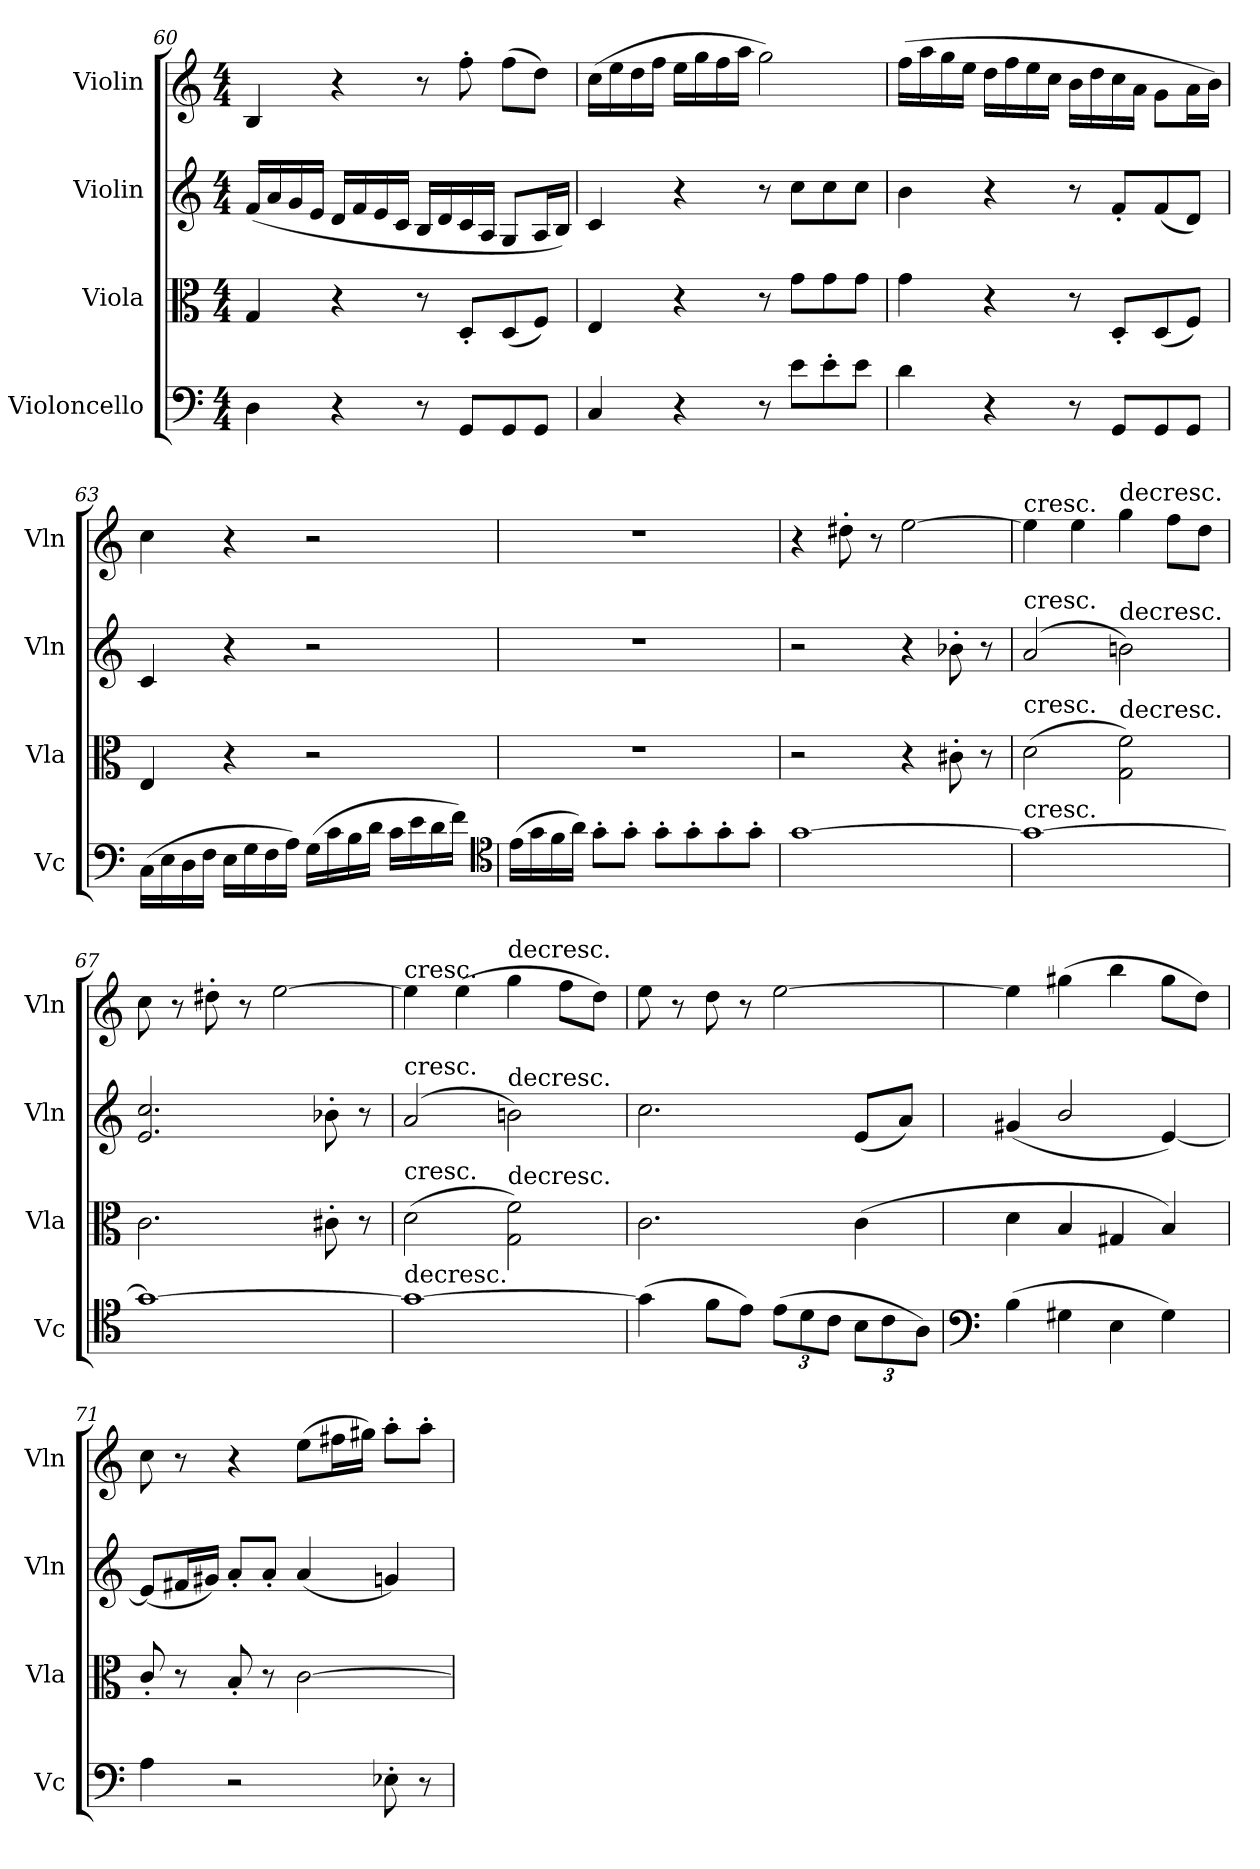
**kern	**kern	**kern	**kern
*part4	*part3	*part2	*part1
*staff4	*staff3	*staff2	*staff1
*I"Violoncello	*I"Viola	*I"Violin	*I"Violin
*I'Vc	*I'Vla	*I'Vln	*I'Vln
*clefF4	*clefC3	*clefG2	*clefG2
*k[]	*k[]	*k[]	*k[]
*C:	*C:	*C:	*C:
*M4/4	*M4/4	*M4/4	*M4/4
=60	=60	=60	=60
4D\	4G/	(16f/LL	4B/
.	.	16a/	.
.	.	16g/	.
.	.	16e/JJ	.
4r	4r	16d/LL	4r
.	.	16f/	.
.	.	16e/	.
.	.	16c/JJ	.
8r	8r	16B/LL	8r
.	.	16d/	.
8GG/L	8D'/L	16c/	8ff'\
.	.	16A/JJ	.
8GG/	(8D/	8G/L	(8ff\L
8GG/J	8F/J)	16A/L	8dd\J)
.	.	16B/JJ)	.
=61	=61	=61	=61
4C/	4E/	4c/	(16cc\LL
.	.	.	16ee\
.	.	.	16dd\
.	.	.	16ff\JJ
4r	4r	4r	16ee\LL
.	.	.	16gg\
.	.	.	16ff\
.	.	.	16aa\JJ
8r	8r	8r	2gg\)
8e\L	8g\L	8cc\L	.
8e'\	8g\	8cc\	.
8e\J	8g\J	8cc\J	.
=62	=62	=62	=62
4d\	4g\	4b\	(16ff\LL
.	.	.	16aa\
.	.	.	16gg\
.	.	.	16ee\JJ
4r	4r	4r	16dd\LL
.	.	.	16ff\
.	.	.	16ee\
.	.	.	16cc\JJ
8r	8r	8r	16b\LL
.	.	.	16dd\
8GG/L	8D'/L	8f'/L	16cc\
.	.	.	16a\JJ
8GG/	(8D/	(8f/	8g\L
8GG/J	8F/J)	8d/J)	16a\L
.	.	.	16b\JJ)
=63	=63	=63	=63
(16C\LL	4E/	4c/	4cc\
16E\	.	.	.
16D\	.	.	.
16F\JJ	.	.	.
16E\LL	4r	4r	4r
16G\	.	.	.
16F\	.	.	.
16A\JJ)	.	.	.
(16G\LL	2r	2r	2r
16c\	.	.	.
16B\	.	.	.
16d\JJ	.	.	.
16c\LL	.	.	.
16e\	.	.	.
16d\	.	.	.
16f\JJ)	.	.	.
*clefC4	*	*	*
=64	=64	=64	=64
(16e\LL	1r	1r	1r
16g\	.	.	.
16f\	.	.	.
16a\JJ)	.	.	.
8g'\L	.	.	.
8g'\J	.	.	.
8g'\L	.	.	.
8g'\	.	.	.
8g'\	.	.	.
8g'\J	.	.	.
=65	=65	=65	=65
[1g	2r	2r	4r
.	.	.	8dd#X'\
.	.	.	8r
.	4r	4r	[2ee\
.	8c#X'\	8b-X'\	.
.	8r	8r	.
=66	=66	=66	=66
!	!	!	!LO:TX:t=cresc.
!	!	!LO:TX:t=cresc.	!
!	!LO:TX:t=cresc.	!	!
!LO:TX:t=cresc.	!	!	!
1g_	(2d\	(2a/	4ee\]
.	.	.	4ee\
!	!	!	!LO:TX:t=decresc.
!	!	!LO:TX:t=decresc.	!
!	!LO:TX:t=decresc.	!	!
.	2G\ 2f\)	2bn\)	4gg\
.	.	.	8ff\L
.	.	.	8dd\J
=67	=67	=67	=67
1g_	2.c\	2.e/ 2.cc/	8cc\
.	.	.	8r
.	.	.	8dd#X'\
.	.	.	8r
.	.	.	[2ee\
.	8c#X'\	8b-X'\	.
.	8r	8r	.
=68	=68	=68	=68
!	!	!	!LO:TX:t=cresc.
!	!	!LO:TX:t=cresc.	!
!	!LO:TX:t=cresc.	!	!
!LO:TX:t=decresc.	!	!	!
1g_	(2d\	(2a/	4ee\]
.	.	.	(4ee\
!	!	!	!LO:TX:t=decresc.
!	!	!LO:TX:t=decresc.	!
!	!LO:TX:t=decresc.	!	!
.	2G\ 2f\)	2bn\)	4gg\
.	.	.	8ff\L
.	.	.	8dd\J)
=69	=69	=69	=69
(4g\]	2.c\	2.cc\	8ee\
.	.	.	8r
8f\L	.	.	8dd\
8e\J)	.	.	8r
(12e\L	.	.	[2ee\
12d\	.	.	.
12c\J	.	.	.
12B\L	(4c\	(8e/L	.
12c\	.	.	.
.	.	8a/J)	.
12A\J)	.	.	.
=70	=70	=70	=70
*clefF4	*	*	*
(4B\	4d\	(4g#X/	4ee\]
4G#X\	4B/	2b/	(4gg#X\
4E\	4G#X/	.	4bb\
4G#\)	4B/)	[4e/)	8gg#\L
.	.	.	8dd\J)
=71	=71	=71	=71
4A\	8c'/	(8e/L]	8cc\
.	8r	16f#X/L	8r
.	.	16g#X/JJ)	.
2r	8B'/	8a'/L	4r
.	8r	8a'/J	.
.	[2c\	(4a/	(8ee\L
.	.	.	16ff#X\L
.	.	.	16gg#X\JJ)
8E-X'\	.	4gn/)	8aa'\L
8r	.	.	8aa'\J
=	=	=	=
*-	*-	*-	*-
